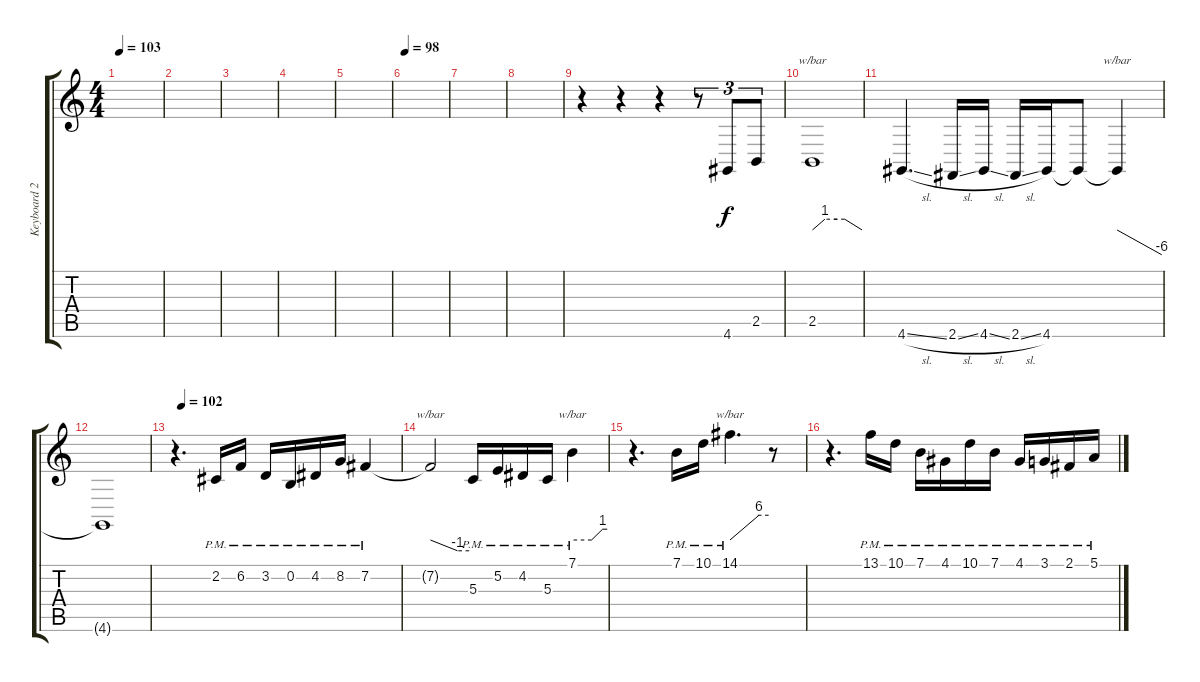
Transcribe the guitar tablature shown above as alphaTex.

\track ("Keyboard 2" "Keyboard 2") {instrument drawbarorgan}
\staff {score tabs}
\tuning (E4 B3 G3 D3 A2 E2) {hide}
\ts (4 4)
\tempo 103
\clef g2
\ks c
|
|
|
|
|
\tempo 98
|
|
|
r.4{instrument pad1newage} r.4 r.4 r.8{tu (3 2)} 4.6.8{tu (3 2)} 2.5.8{tu (3 2)} |
2.5.1{tbe (custom default 0 0 15 4 30 4 39 4 60 0)} |
4.6{sl}.4{d} 2.6{sl}.16 4.6{sl}.16 2.6{sl}.16 4.6.16 4.6{t}.8 4.6{t}.4{tbe (dive default 0 0 60 -24)} |
4.6{t}.1 |
\tempo (102 0.03125)
r.4{d} 2.2{pm}.16 6.2{pm}.16 3.2{pm}.16 0.2{pm}.16 4.2{pm}.16 8.2{pm}.16 7.2{pm}.4 |
7.2{t}.2{tbe (custom default 0 0 42 -4 60 -4)} 5.3{pm}.16 5.2{pm}.16 4.2{pm}.16 5.3{pm}.16 7.1{pm}.4{tbe (custom default 0 0 33 0 52 4 60 4)} |
r.4{d} 7.1{pm}.16 10.1{pm}.16 14.1{pm}.4{d tbe (custom default 0 0 45 24 60 24)} r.8 |
r.4{d} 13.1{pm}.16 10.1{pm}.16 7.1{pm}.16 4.1{pm}.16 10.1{pm}.16 7.1{pm}.16 4.1{pm}.16 3.1{pm}.16 2.1{pm}.16 5.1{pm}.16
